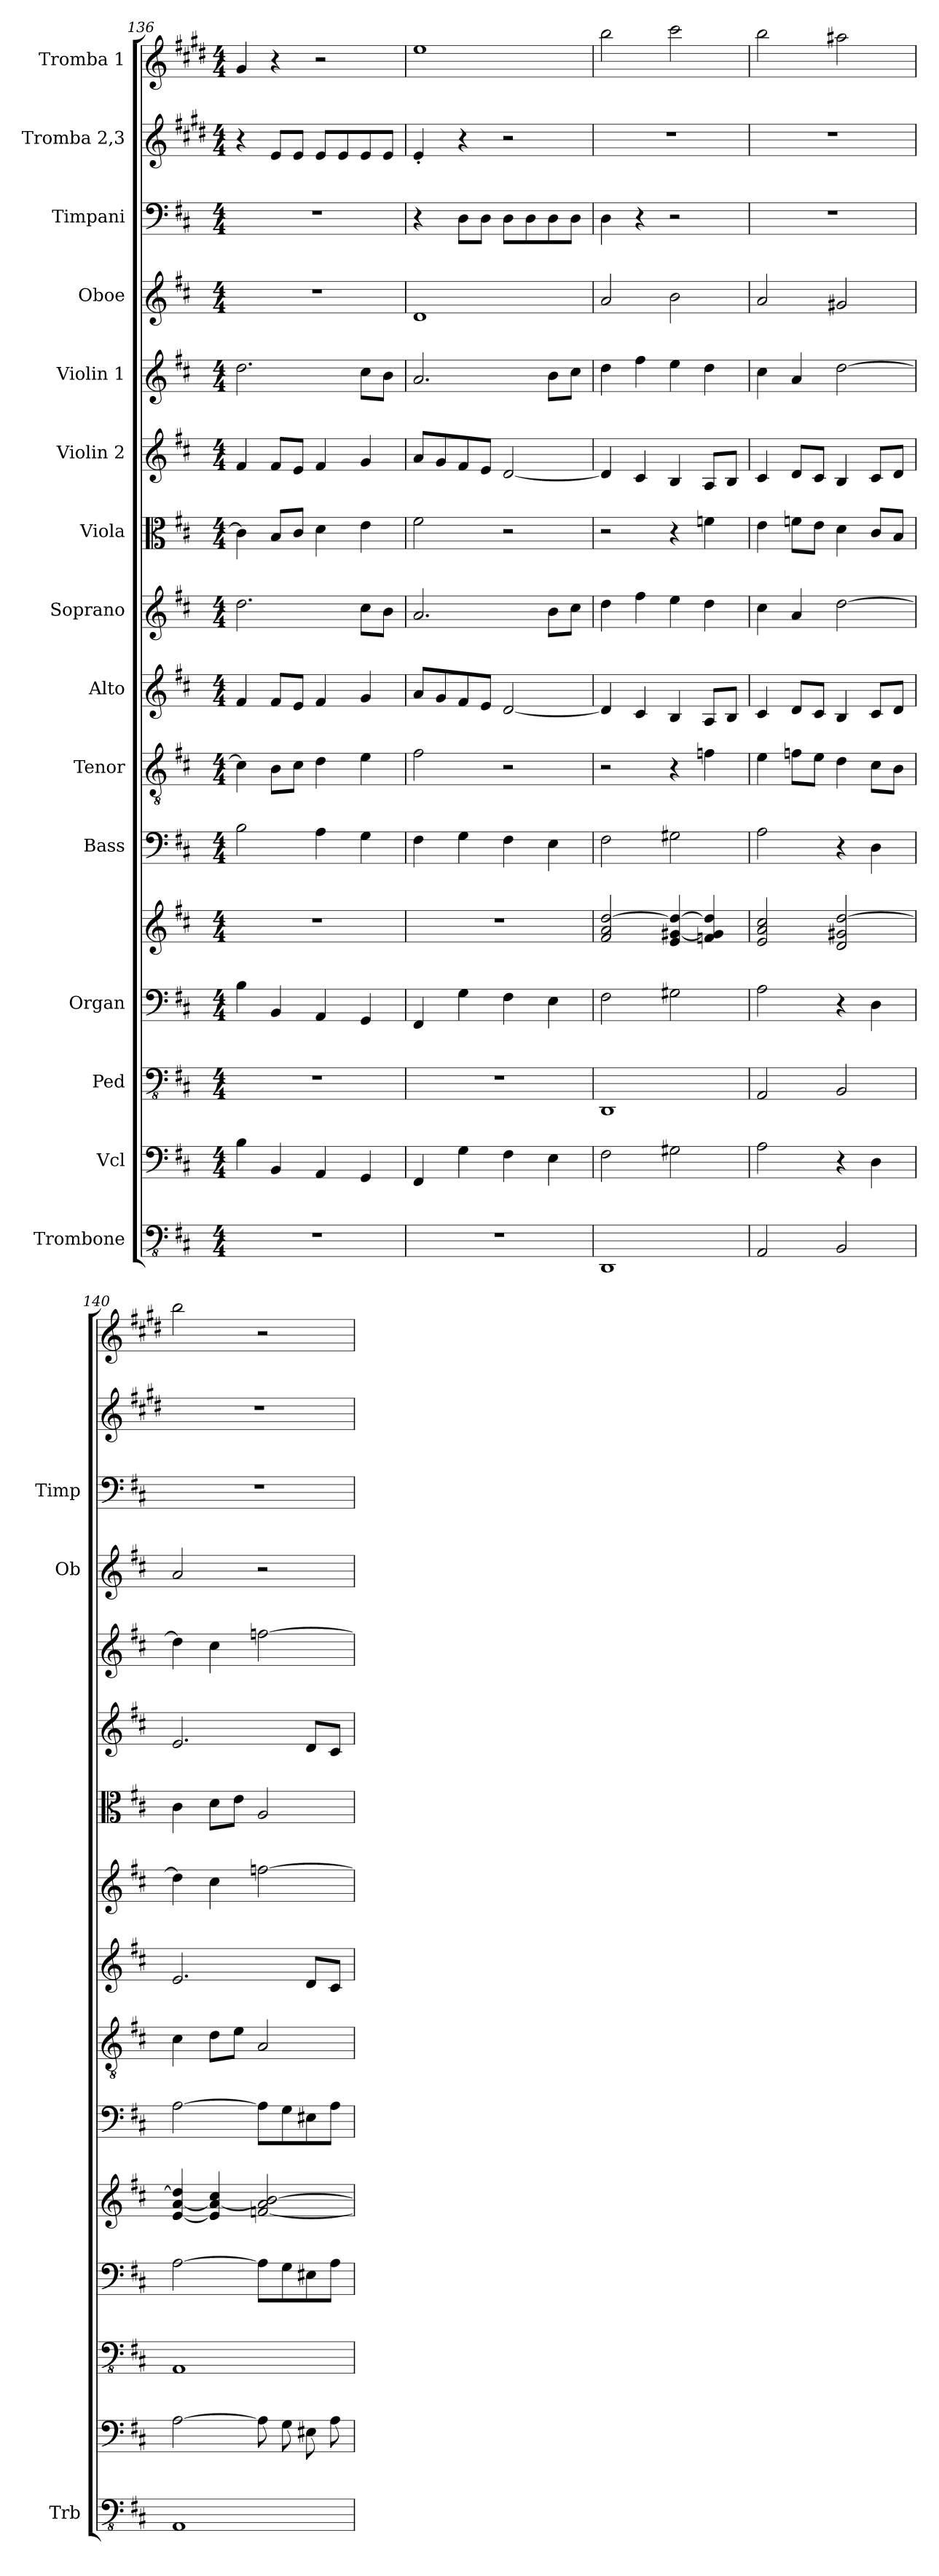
**kern	**kern	**kern	**kern	**kern	**kern	**kern	**kern	**kern	**kern	**kern	**kern	**kern	**kern	**kern	**kern
*part15	*part14	*part13	*part12	*part12	*part11	*part10	*part9	*part8	*part7	*part6	*part5	*part4	*part3	*part2	*part1
*staff16	*staff15	*staff14	*staff13	*staff12	*staff11	*staff10	*staff9	*staff8	*staff7	*staff6	*staff5	*staff4	*staff3	*staff2	*staff1
*I"Trombone	*I"Vcl	*I"Ped	*I"Organ	*	*I"Bass	*I"Tenor	*I"Alto	*I"Soprano	*I"Viola	*I"Violin 2	*I"Violin 1	*I"Oboe	*I"Timpani	*I"Tromba 2,3	*I"Tromba 1
*I'Trb	*	*	*	*	*	*	*	*	*	*	*	*I'Ob	*I'Timp	*	*
*clefFv4	*clefF4	*clefFv4	*clefF4	*clefG2	*clefF4	*clefGv2	*clefG2	*clefG2	*clefC3	*clefG2	*clefG2	*clefG2	*clefF4	*clefG2	*clefG2
*	*	*	*	*	*	*	*	*	*	*	*	*	*	*ITrd1c2	*ITrd1c2
*k[f#c#]	*k[f#c#]	*k[f#c#]	*k[f#c#]	*k[f#c#]	*k[f#c#]	*k[f#c#]	*k[f#c#]	*k[f#c#]	*k[f#c#]	*k[f#c#]	*k[f#c#]	*k[f#c#]	*k[f#c#]	*k[f#c#]	*k[f#c#]
*M4/4	*M4/4	*M4/4	*M4/4	*M4/4	*M4/4	*M4/4	*M4/4	*M4/4	*M4/4	*M4/4	*M4/4	*M4/4	*M4/4	*M4/4	*M4/4
=136	=136	=136	=136	=136	=136	=136	=136	=136	=136	=136	=136	=136	=136	=136	=136
1r	4B\	1r	4B\	1r	2B\	4c#\]	4f#/	2.dd\	4c#\]	4f#/	2.dd\	1r	1r	4r	4f#/
.	4BB/	.	4BB/	.	.	8B\L	8f#/L	.	8B/L	8f#/L	.	.	.	8d/L	4r
.	.	.	.	.	.	8c#\J	8e/J	.	8c#/J	8e/J	.	.	.	8d/J	.
.	4AA/	.	4AA/	.	4A\	4d\	4f#/	.	4d\	4f#/	.	.	.	8d/L	2r
.	.	.	.	.	.	.	.	.	.	.	.	.	.	8d/	.
.	4GG/	.	4GG/	.	4G\	4e\	4g/	8cc#\L	4e\	4g/	8cc#\L	.	.	8d/	.
.	.	.	.	.	.	.	.	8b\J	.	.	8b\J	.	.	8d/J	.
=137	=137	=137	=137	=137	=137	=137	=137	=137	=137	=137	=137	=137	=137	=137	=137
1r	4FF#/	1r	4FF#/	1r	4F#\	2f#\	8a/L	2.a/	2f#\	8a/L	2.a/	1d	4r	4d'/	1dd
.	.	.	.	.	.	.	8g/	.	.	8g/	.	.	.	.	.
.	4G\	.	4G\	.	4G\	.	8f#/	.	.	8f#/	.	.	8D\L	4r	.
.	.	.	.	.	.	.	8e/J	.	.	8e/J	.	.	8D\J	.	.
.	4F#\	.	4F#\	.	4F#\	2r	[2d/	.	2r	[2d/	.	.	8D\L	2r	.
.	.	.	.	.	.	.	.	.	.	.	.	.	8D\	.	.
.	4E\	.	4E\	.	4E\	.	.	8b\L	.	.	8b\L	.	8D\	.	.
.	.	.	.	.	.	.	.	8cc#\J	.	.	8cc#\J	.	8D\J	.	.
!!LO:PB:g=z
=138	=138	=138	=138	=138	=138	=138	=138	=138	=138	=138	=138	=138	=138	=138	=138
1DDD	2F#\	1DDD	2F#\	2f#/ 2a/ [2dd/	2F#\	2r	4d/]	4dd\	2r	4d/]	4dd\	2a/	4D\	1r	2aa\
.	.	.	.	.	.	.	4c#/	4ff#\	.	4c#/	4ff#\	.	4r	.	.
.	2G#X\	.	2G#X\	4e/ [4g#X/ 4dd/_	2G#X\	4r	4B/	4ee\	4r	4B/	4ee\	2b\	2r	.	2bb\
.	.	.	.	4fn/ 4g#/] 4dd/]	.	4fn\	8A/L	4dd\	4fn\	8A/L	4dd\	.	.	.	.
.	.	.	.	.	.	.	8B/J	.	.	8B/J	.	.	.	.	.
=139	=139	=139	=139	=139	=139	=139	=139	=139	=139	=139	=139	=139	=139	=139	=139
2AAA/	2A\	2AAA/	2A\	2e/ 2a/ 2cc#/	2A\	4e\	4c#/	4cc#\	4e\	4c#/	4cc#\	2a/	1r	1r	2aa\
.	.	.	.	.	.	8fn\L	8d/L	4a/	8fn\L	8d/L	4a/	.	.	.	.
.	.	.	.	.	.	8e\J	8c#/J	.	8e\J	8c#/J	.	.	.	.	.
2BBB/	4r	2BBB/	4r	2d/ 2g#X/ [2dd/	4r	4d\	4B/	[2dd\	4d\	4B/	[2dd\	2g#X/	.	.	2gg#X\
.	4D\	.	4D\	.	4D\	8c#\L	8c#/L	.	8c#/L	8c#/L	.	.	.	.	.
.	.	.	.	.	.	8B\J	8d/J	.	8B/J	8d/J	.	.	.	.	.
=140	=140	=140	=140	=140	=140	=140	=140	=140	=140	=140	=140	=140	=140	=140	=140
1AAA	[2A\	1AAA	[2A\	[4e/ [4a/ 4dd/]	[2A\	4c#\	2.e/	4dd\]	4c#\	2.e/	4dd\]	2a/	1r	1r	2aa\
.	.	.	.	4e/] 4a/_ 4cc#/	.	8d\L	.	4cc#\	8d\L	.	4cc#\	.	.	.	.
.	.	.	.	.	.	8e\J	.	.	8e\J	.	.	.	.	.	.
.	8A\]	.	8A\L]	[2fn/ 2a/] [2b/	8A\L]	2A/	.	[2ffn\	2A/	.	[2ffn\	2r	.	.	2r
.	8G\	.	8G\	.	8G\	.	.	.	.	.	.	.	.	.	.
.	8E#X\	.	8E#X\	.	8E#X\	.	8d/L	.	.	8d/L	.	.	.	.	.
.	8A\	.	8A\J	.	8A\J	.	8c#/J	.	.	8c#/J	.	.	.	.	.
=	=	=	=	=	=	=	=	=	=	=	=	=	=	=	=
*-	*-	*-	*-	*-	*-	*-	*-	*-	*-	*-	*-	*-	*-	*-	*-
